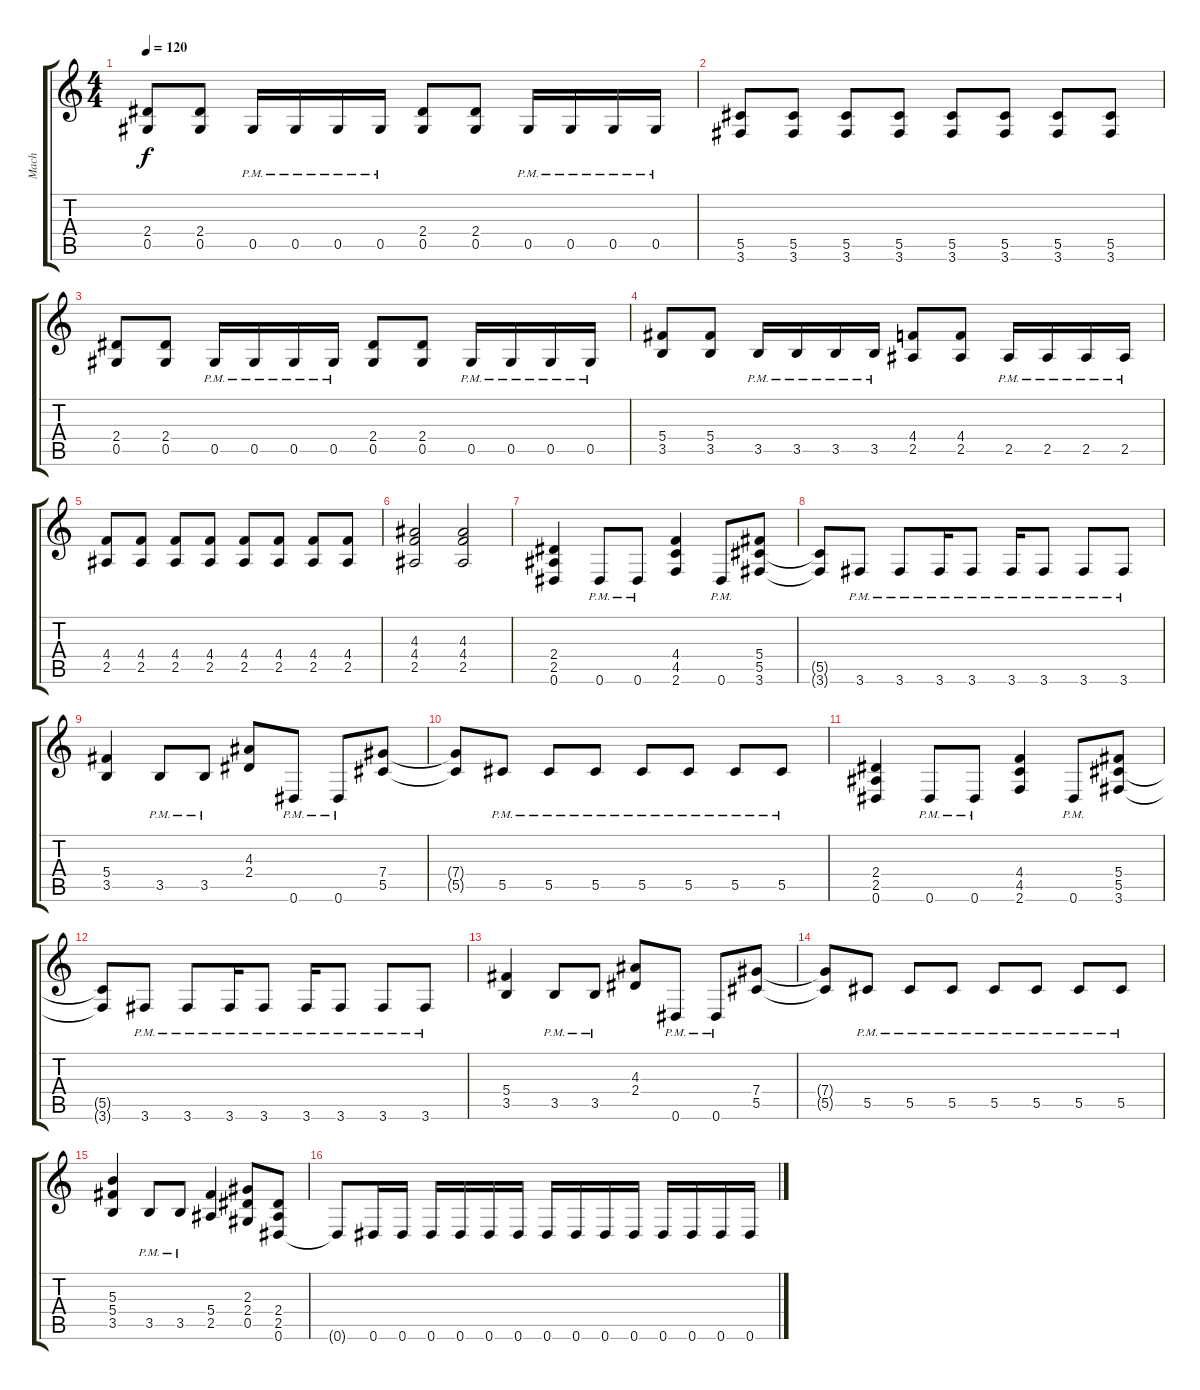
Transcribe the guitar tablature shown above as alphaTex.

\track ("Mach" "Mach") {instrument electricguitarclean}
\staff {score tabs}
\tuning (Eb4 Bb3 Gb3 Db3 Ab2 Eb2) {hide}
\ts (4 4)
\tempo 120
\clef g2
\ks c
(2.4 0.5).8{dy f} (2.4 0.5).8 0.5{pm}.16 0.5{pm}.16 0.5{pm}.16 0.5{pm}.16 (2.4 0.5).8 (2.4 0.5).8 0.5{pm}.16 0.5{pm}.16 0.5{pm}.16 0.5{pm}.16 |
(5.5 3.6).8 (5.5 3.6).8 (5.5 3.6).8 (5.5 3.6).8 (5.5 3.6).8 (5.5 3.6).8 (5.5 3.6).8 (5.5 3.6).8 |
(2.4 0.5).8 (2.4 0.5).8 0.5{pm}.16 0.5{pm}.16 0.5{pm}.16 0.5{pm}.16 (2.4 0.5).8 (2.4 0.5).8 0.5{pm}.16 0.5{pm}.16 0.5{pm}.16 0.5{pm}.16 |
(5.4 3.5).8 (5.4 3.5).8 3.5{pm}.16 3.5{pm}.16 3.5{pm}.16 3.5{pm}.16 (4.4 2.5).8 (4.4 2.5).8 2.5{pm}.16 2.5{pm}.16 2.5{pm}.16 2.5{pm}.16 |
(4.4 2.5).8 (4.4 2.5).8 (4.4 2.5).8 (4.4 2.5).8 (4.4 2.5).8 (4.4 2.5).8 (4.4 2.5).8 (4.4 2.5).8 |
(4.3 4.4 2.5).2 (4.3 4.4 2.5).2 |
(2.4 2.5 0.6).4 0.6{pm}.8 0.6{pm}.8 (4.4 4.5 2.6).4 0.6{pm}.8 (5.4 5.5 3.6).8 |
(5.5{t} 3.6{t}).8 3.6{pm}.8 3.6{pm}.8 3.6{pm}.16 3.6{pm}.8 3.6{pm}.16 3.6{pm}.8 3.6{pm}.8 3.6{pm}.8 |
(5.4 3.5).4 3.5{pm}.8 3.5{pm}.8 (4.3 2.4).8 0.6{pm}.8 0.6{pm}.8 (7.4 5.5).8 |
(7.4{t} 5.5{t}).8 5.5{pm}.8 5.5{pm}.8 5.5{pm}.8 5.5{pm}.8 5.5{pm}.8 5.5{pm}.8 5.5{pm}.8 |
(2.4 2.5 0.6).4 0.6{pm}.8 0.6{pm}.8 (4.4 4.5 2.6).4 0.6{pm}.8 (5.4 5.5 3.6).8 |
(5.5{t} 3.6{t}).8 3.6{pm}.8 3.6{pm}.8 3.6{pm}.16 3.6{pm}.8 3.6{pm}.16 3.6{pm}.8 3.6{pm}.8 3.6{pm}.8 |
(5.4 3.5).4 3.5{pm}.8 3.5{pm}.8 (4.3 2.4).8 0.6{pm}.8 0.6{pm}.8 (7.4 5.5).8 |
(7.4{t} 5.5{t}).8 5.5{pm}.8 5.5{pm}.8 5.5{pm}.8 5.5{pm}.8 5.5{pm}.8 5.5{pm}.8 5.5{pm}.8 |
(5.3 5.4 3.5).4 3.5{pm}.8 3.5{pm}.8 (5.4 2.5).4 (2.3 2.4 0.5).8 (2.4 2.5 0.6).8 |
0.6{t}.8 0.6.16 0.6.16 0.6.16 0.6.16 0.6.16 0.6.16 0.6.16 0.6.16 0.6.16 0.6.16 0.6.16 0.6.16 0.6.16 0.6.16
